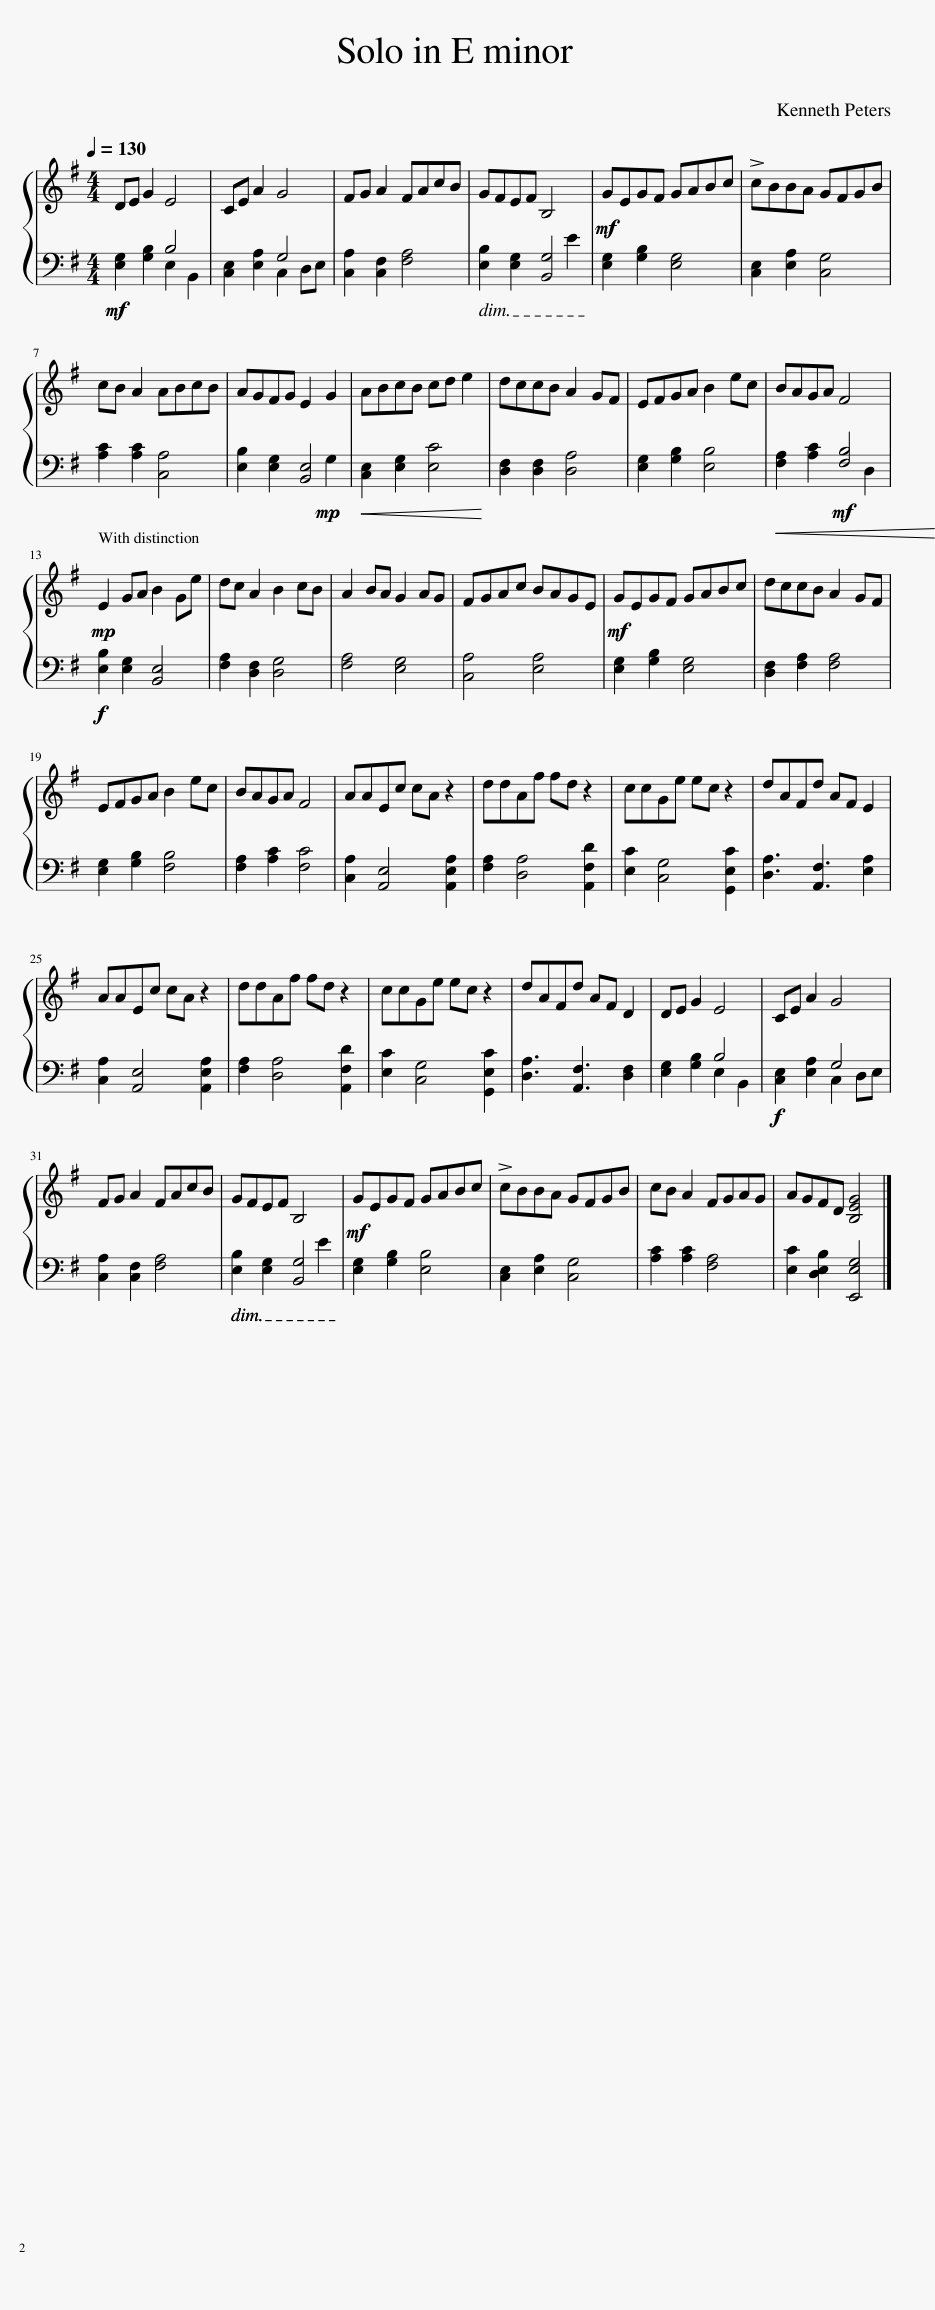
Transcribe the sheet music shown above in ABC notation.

X:1
%%score { 1 | ( 2 3 ) }
L:1/8
Q:1/4=130
M:4/4
I:linebreak $
K:G
V:1 treble
V:2 bass
V:3 bass
V:1
 DE G2 E4 | CE A2 G4 | FG A2 FAcB | GFEF B,4 |!mf! GEGF GABc | %5
 !>!cBBA GFGB |$ cB A2 ABcB | AGFG E2 G2 | ABcB cd e2 | dccB A2 GF | %10
 EFGA B2 ec | BAGA F4 |$!mp! E2 GA B2 Ge | dc A2 B2 cB | A2 BA G2 AG | %15
 FGAc BAGE |!mf! GEGF GABc | dccB A2 GF |$ EFGA B2 ec | BAGA F4 | %20
 AAEc cA z2 | ddAf fd z2 | ccGe ec z2 | dAFd AF E2 |$ AAEc cA z2 | %25
 ddAf fd z2 | ccGe ec z2 | dAFd AF D2 | DE G2 E4 | CE A2 G4 |$ %30
 FG A2 FAcB | GFEF B,4 |!mf! GEGF GABc | !>!cBBA GFGB | cB A2 FGAG | %35
 AGFD [B,EG]4 |] %36
V:2
!mf! [E,G,]2 [G,B,]2 B,4 | [C,E,]2 [E,A,]2 G,4 | [C,A,]2 [C,F,]2 [F,A,]4 | [E,B,]2 [E,G,]2 [B,,G,]4 | [E,G,]2 [G,B,]2 [E,G,]4 | %5
 [C,E,]2 [E,A,]2 [C,G,]4 |$ [A,C]2 [A,C]2 [C,A,]4 | [E,B,]2 [E,G,]2 [B,,E,]4 |!<(! [C,E,]2 [E,G,]2 [E,C]4!<)! | [D,F,]2 [D,F,]2 [D,A,]4 | %10
 [E,G,]2 [G,B,]2 [E,B,]4 |!<(! [F,A,]2 [A,C]2!mf! [F,B,]4!<)! |$!f! [E,B,]2 [E,G,]2 [B,,E,]4 | [F,A,]2 [D,F,]2 [D,G,]4 | [F,A,]4 [E,G,]4 | %15
 [C,A,]4 [E,A,]4 | [E,G,]2 [G,B,]2 [E,G,]4 | [D,F,]2 [F,A,]2 [F,A,]4 |$ [E,G,]2 [G,B,]2 [F,B,]4 | [F,A,]2 [A,C]2 [F,C]4 | %20
 [C,A,]2 [A,,E,]4 [A,,E,A,]2 | [F,A,]2 [D,A,]4 [A,,F,D]2 | [E,C]2 [C,G,]4 [G,,E,C]2 | [D,A,]3 [A,,F,]3 [E,A,]2 |$ [C,A,]2 [A,,E,]4 [A,,E,A,]2 | %25
 [F,A,]2 [D,A,]4 [A,,F,D]2 | [E,C]2 [C,G,]4 [G,,E,C]2 | [D,A,]3 [A,,F,]3 [D,F,]2 | [E,G,]2 [G,B,]2 B,4 |!f! [C,E,]2 [E,A,]2 G,4 |$ %30
 [C,A,]2 [C,F,]2 [F,A,]4 | [E,B,]2 [E,G,]2 [B,,G,]4 | [E,G,]2 [G,B,]2 [E,B,]4 | [C,E,]2 [E,A,]2 [C,G,]4 | [A,C]2 [A,C]2 [F,A,]4 | %35
 [E,C]2 [D,E,B,]2 [E,,E,G,]4 |] %36
V:3
 x4 E,2 B,,2 | x4 C,2 D,E, | x8 | x6 E2 | x8 | %5
 x8 |$ x8 | x6!mp! G,2 | x8 | x8 | %10
 x8 | x6 D,2 |$ x8 | x8 | x8 | %15
 x8 | x8 | x8 |$ x8 | x8 | %20
 x8 | x8 | x8 | x8 |$ x8 | %25
 x8 | x8 | x8 | x4 E,2 B,,2 | x4 C,2 D,E, |$ %30
 x8 | x6 E2 | x8 | x8 | x8 | %35
 x8 |] %36
